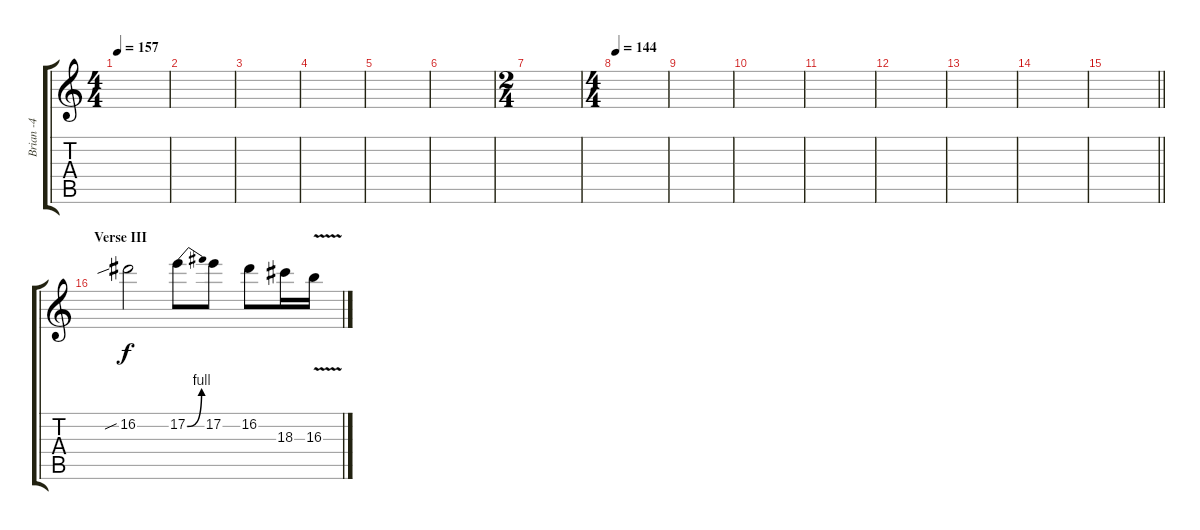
\track ("Brian -4" "Brian -4") {instrument overdrivenguitar}
\staff {score tabs}
\tuning (E4 B3 G3 D3 A2 E2) {hide}
\ts (4 4)
\tempo 157
\clef g2
\ks c
|
|
|
|
|
|
\ts (2 4)
|
\ts (4 4)
\tempo 144
|
|
|
|
|
|
|
\barLineRight lightlight
|
\section ("" "Verse III")
16.2{sib}.2 17.2{be (bend 0 0 60 4)}.8 17.2.8 16.2.8 18.3.16 16.3{v}.16
